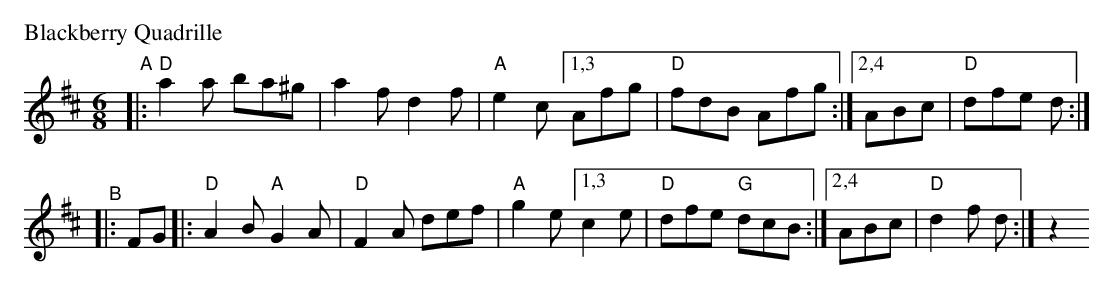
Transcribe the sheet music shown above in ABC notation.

X:1
P: Blackberry Quadrille
M: 6/8
K: D
"^A"|:\
"D"a2a ba^g | a2f d2f | "A"e2c [1,3 Afg | "D"fdB Afg \
                             :|[2,4 ABc | "D"dfe d :|
"^B"|: FG |:\
"D"A2B "A"G2A | "D"F2A def | "A"g2e [1,3 c2e | "D"dfe "G"dcB \
                                  :|[2,4 ABc | "D"d2f d :| z2
